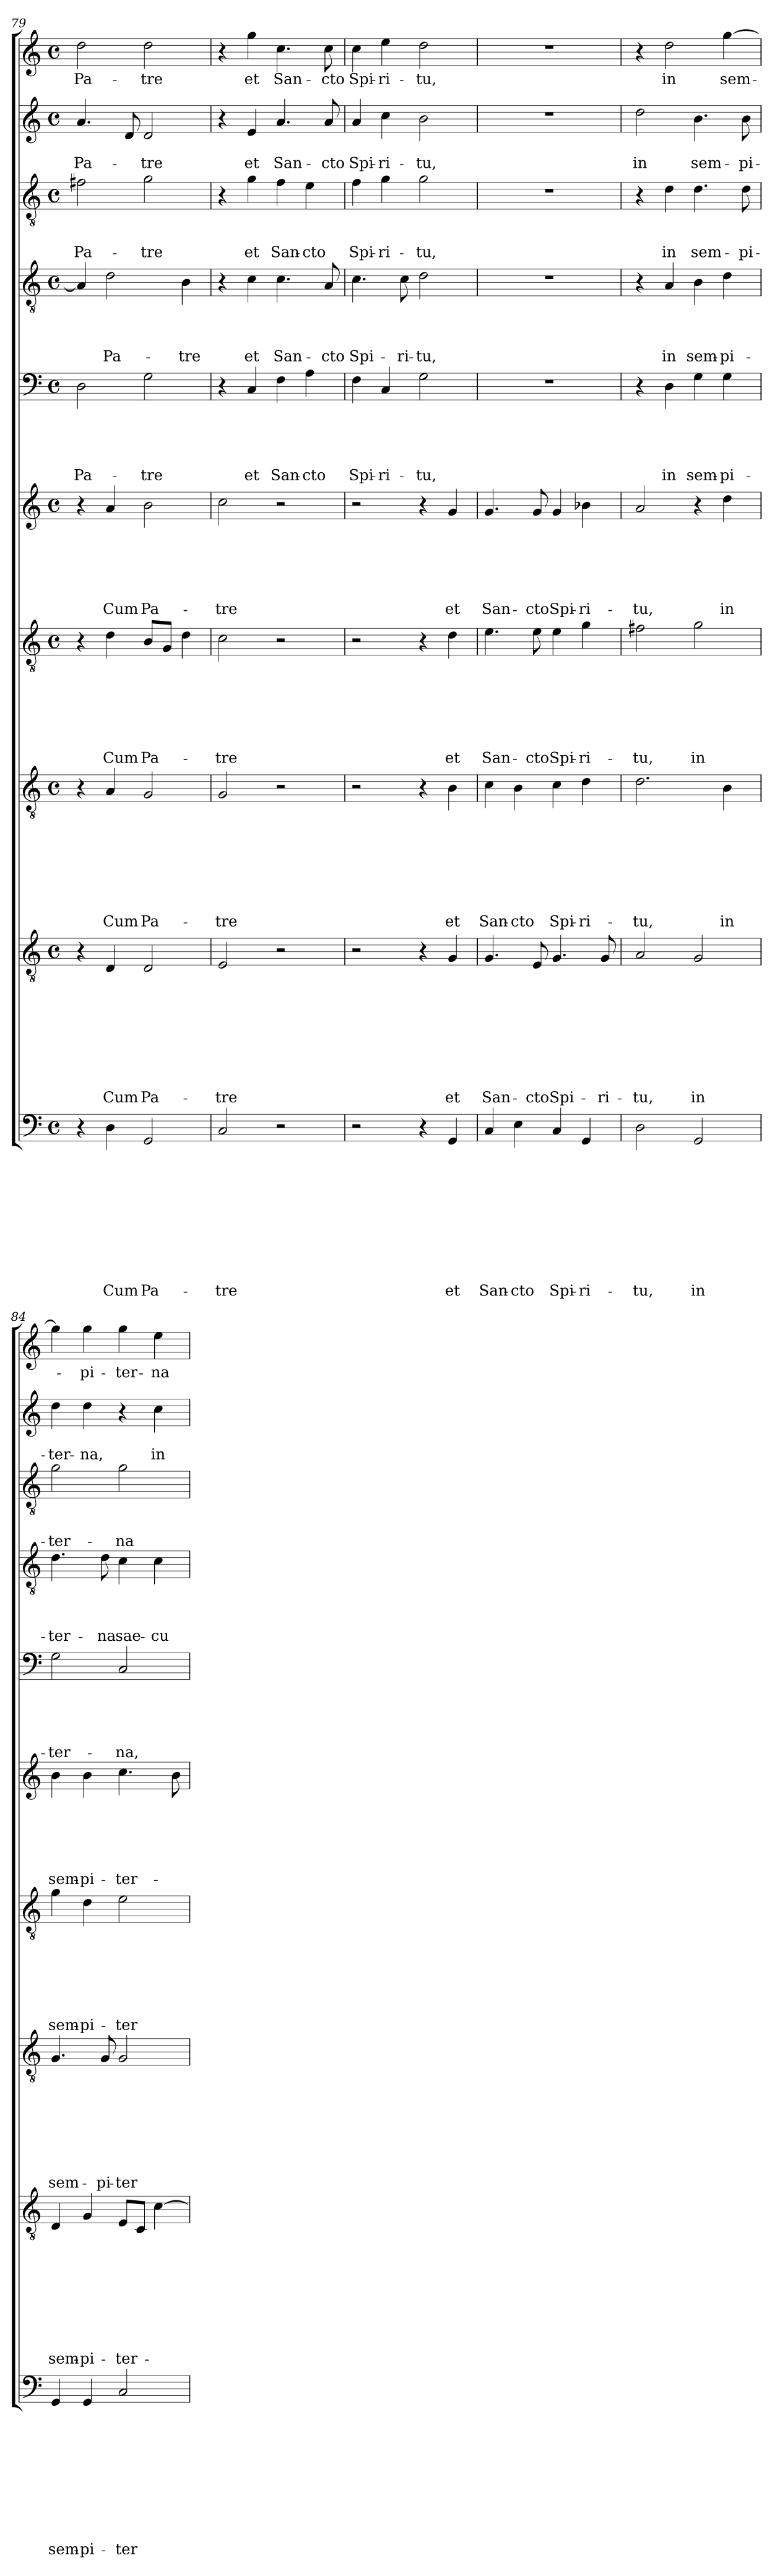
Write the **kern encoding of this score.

**kern	**text	**text	**text	**text	**text	**text	**text	**text	**text	**text	**kern	**text	**text	**text	**text	**text	**text	**text	**text	**text	**kern	**text	**text	**text	**text	**text	**text	**text	**text	**kern	**text	**text	**text	**text	**text	**text	**text	**kern	**text	**text	**text	**text	**text	**text	**kern	**text	**text	**text	**text	**text	**kern	**text	**text	**text	**text	**kern	**text	**text	**text	**kern	**text	**text	**kern	**text
*part10	*part10	*part10	*part10	*part10	*part10	*part10	*part10	*part10	*part10	*part10	*part9	*part9	*part9	*part9	*part9	*part9	*part9	*part9	*part9	*part9	*part8	*part8	*part8	*part8	*part8	*part8	*part8	*part8	*part8	*part7	*part7	*part7	*part7	*part7	*part7	*part7	*part7	*part6	*part6	*part6	*part6	*part6	*part6	*part6	*part5	*part5	*part5	*part5	*part5	*part5	*part4	*part4	*part4	*part4	*part4	*part3	*part3	*part3	*part3	*part2	*part2	*part2	*part1	*part1
*staff10	*staff10	*staff10	*staff10	*staff10	*staff10	*staff10	*staff10	*staff10	*staff10	*staff10	*staff9	*staff9	*staff9	*staff9	*staff9	*staff9	*staff9	*staff9	*staff9	*staff9	*staff8	*staff8	*staff8	*staff8	*staff8	*staff8	*staff8	*staff8	*staff8	*staff7	*staff7	*staff7	*staff7	*staff7	*staff7	*staff7	*staff7	*staff6	*staff6	*staff6	*staff6	*staff6	*staff6	*staff6	*staff5	*staff5	*staff5	*staff5	*staff5	*staff5	*staff4	*staff4	*staff4	*staff4	*staff4	*staff3	*staff3	*staff3	*staff3	*staff2	*staff2	*staff2	*staff1	*staff1
*clefF4	*	*	*	*	*	*	*	*	*	*	*clefGv2	*	*	*	*	*	*	*	*	*	*clefGv2	*	*	*	*	*	*	*	*	*clefGv2	*	*	*	*	*	*	*	*clefG2	*	*	*	*	*	*	*clefF4	*	*	*	*	*	*clefGv2	*	*	*	*	*clefGv2	*	*	*	*clefG2	*	*	*clefG2	*
*k[]	*	*	*	*	*	*	*	*	*	*	*k[]	*	*	*	*	*	*	*	*	*	*k[]	*	*	*	*	*	*	*	*	*k[]	*	*	*	*	*	*	*	*k[]	*	*	*	*	*	*	*k[]	*	*	*	*	*	*k[]	*	*	*	*	*k[]	*	*	*	*k[]	*	*	*k[]	*
*C:	*	*	*	*	*	*	*	*	*	*	*C:	*	*	*	*	*	*	*	*	*	*C:	*	*	*	*	*	*	*	*	*C:	*	*	*	*	*	*	*	*C:	*	*	*	*	*	*	*C:	*	*	*	*	*	*C:	*	*	*	*	*C:	*	*	*	*C:	*	*	*C:	*
*M4/4	*	*	*	*	*	*	*	*	*	*	*M4/4	*	*	*	*	*	*	*	*	*	*M4/4	*	*	*	*	*	*	*	*	*M4/4	*	*	*	*	*	*	*	*M4/4	*	*	*	*	*	*	*M4/4	*	*	*	*	*	*M4/4	*	*	*	*	*M4/4	*	*	*	*M4/4	*	*	*M4/4	*
*met(c)	*	*	*	*	*	*	*	*	*	*	*met(c)	*	*	*	*	*	*	*	*	*	*met(c)	*	*	*	*	*	*	*	*	*met(c)	*	*	*	*	*	*	*	*met(c)	*	*	*	*	*	*	*met(c)	*	*	*	*	*	*met(c)	*	*	*	*	*met(c)	*	*	*	*met(c)	*	*	*met(c)	*
=79	=79	=79	=79	=79	=79	=79	=79	=79	=79	=79	=79	=79	=79	=79	=79	=79	=79	=79	=79	=79	=79	=79	=79	=79	=79	=79	=79	=79	=79	=79	=79	=79	=79	=79	=79	=79	=79	=79	=79	=79	=79	=79	=79	=79	=79	=79	=79	=79	=79	=79	=79	=79	=79	=79	=79	=79	=79	=79	=79	=79	=79	=79	=79	=79
!	!	!	!	!	!	!	!	!	!	!	!	!	!	!	!	!	!	!	!	!	!	!	!	!	!	!	!	!	!	!	!	!	!	!	!	!	!	!	!	!	!	!	!	!	!	!	!	!	!	!LO:LY:b	!	!	!	!	!	!	!	!	!LO:LY:b	!	!	!LO:LY:b	!	!LO:LY:b
4r	.	.	.	.	.	.	.	.	.	.	4r	.	.	.	.	.	.	.	.	.	4r	.	.	.	.	.	.	.	.	4r	.	.	.	.	.	.	.	4r	.	.	.	.	.	.	2D\	.	.	.	.	Pa-	4A/]	.	.	.	.	2f#X\	.	.	Pa-	4.a/	.	Pa-	2dd\	Pa-
!	!	!	!	!	!	!	!	!	!	!LO:LY:b	!	!	!	!	!	!	!	!	!	!LO:LY:b	!	!	!	!	!	!	!	!	!LO:LY:b	!	!	!	!	!	!	!	!LO:LY:b	!	!	!	!	!	!	!LO:LY:b	!	!	!	!	!	!	!	!	!	!	!LO:LY:b	!	!	!	!	!	!	!	!	!
4D\	.	.	.	.	.	.	.	.	.	Cum	4D/	.	.	.	.	.	.	.	.	Cum	4A/	.	.	.	.	.	.	.	Cum	4d\	.	.	.	.	.	.	Cum	4a/	.	.	.	.	.	Cum	.	.	.	.	.	.	2d\	.	.	.	Pa-	.	.	.	.	.	.	.	.	.
.	.	.	.	.	.	.	.	.	.	.	.	.	.	.	.	.	.	.	.	.	.	.	.	.	.	.	.	.	.	.	.	.	.	.	.	.	.	.	.	.	.	.	.	.	.	.	.	.	.	.	.	.	.	.	.	.	.	.	.	8d/	.	.	.	.
!	!	!	!	!	!	!	!	!	!	!LO:LY:b	!	!	!	!	!	!	!	!	!	!LO:LY:b	!	!	!	!	!	!	!	!	!LO:LY:b	!	!	!	!	!	!	!	!LO:LY:b	!	!	!	!	!	!	!LO:LY:b	!	!	!	!	!	!LO:LY:b	!	!	!	!	!	!	!	!	!LO:LY:b	!	!	!LO:LY:b	!	!LO:LY:b
2GG/	.	.	.	.	.	.	.	.	.	Pa-	2D/	.	.	.	.	.	.	.	.	Pa-	2G/	.	.	.	.	.	.	.	Pa-	8B/L	.	.	.	.	.	.	Pa-	2b\	.	.	.	.	.	Pa-	2G\	.	.	.	.	-tre	.	.	.	.	.	2g\	.	.	-tre	2d/	.	-tre	2dd\	-tre
.	.	.	.	.	.	.	.	.	.	.	.	.	.	.	.	.	.	.	.	.	.	.	.	.	.	.	.	.	.	8G/J	.	.	.	.	.	.	.	.	.	.	.	.	.	.	.	.	.	.	.	.	.	.	.	.	.	.	.	.	.	.	.	.	.	.
!	!	!	!	!	!	!	!	!	!	!	!	!	!	!	!	!	!	!	!	!	!	!	!	!	!	!	!	!	!	!	!	!	!	!	!	!	!	!	!	!	!	!	!	!	!	!	!	!	!	!	!	!	!	!	!LO:LY:b	!	!	!	!	!	!	!	!	!
.	.	.	.	.	.	.	.	.	.	.	.	.	.	.	.	.	.	.	.	.	.	.	.	.	.	.	.	.	.	4d\	.	.	.	.	.	.	.	.	.	.	.	.	.	.	.	.	.	.	.	.	4B\	.	.	.	-tre	.	.	.	.	.	.	.	.	.
!!LO:PB:g=z
=80	=80	=80	=80	=80	=80	=80	=80	=80	=80	=80	=80	=80	=80	=80	=80	=80	=80	=80	=80	=80	=80	=80	=80	=80	=80	=80	=80	=80	=80	=80	=80	=80	=80	=80	=80	=80	=80	=80	=80	=80	=80	=80	=80	=80	=80	=80	=80	=80	=80	=80	=80	=80	=80	=80	=80	=80	=80	=80	=80	=80	=80	=80	=80	=80
!	!	!	!	!	!	!	!	!	!	!LO:LY:b	!	!	!	!	!	!	!	!	!	!LO:LY:b	!	!	!	!	!	!	!	!	!LO:LY:b	!	!	!	!	!	!	!	!LO:LY:b	!	!	!	!	!	!	!LO:LY:b	!	!	!	!	!	!	!	!	!	!	!	!	!	!	!	!	!	!	!	!
2C/	.	.	.	.	.	.	.	.	.	-tre	2E/	.	.	.	.	.	.	.	.	-tre	2G/	.	.	.	.	.	.	.	-tre	2c\	.	.	.	.	.	.	-tre	2cc\	.	.	.	.	.	-tre	4r	.	.	.	.	.	4r	.	.	.	.	4r	.	.	.	4r	.	.	4r	.
!	!	!	!	!	!	!	!	!	!	!	!	!	!	!	!	!	!	!	!	!	!	!	!	!	!	!	!	!	!	!	!	!	!	!	!	!	!	!	!	!	!	!	!	!	!	!	!	!	!	!LO:LY:b	!	!	!	!	!LO:LY:b	!	!	!	!LO:LY:b	!	!	!LO:LY:b	!	!LO:LY:b
.	.	.	.	.	.	.	.	.	.	.	.	.	.	.	.	.	.	.	.	.	.	.	.	.	.	.	.	.	.	.	.	.	.	.	.	.	.	.	.	.	.	.	.	.	4C/	.	.	.	.	et	4c\	.	.	.	et	4g\	.	.	et	4e/	.	et	4gg\	et
!	!	!	!	!	!	!	!	!	!	!	!	!	!	!	!	!	!	!	!	!	!	!	!	!	!	!	!	!	!	!	!	!	!	!	!	!	!	!	!	!	!	!	!	!	!	!	!	!	!	!LO:LY:b	!	!	!	!	!LO:LY:b	!	!	!	!LO:LY:b	!	!	!LO:LY:b	!	!LO:LY:b
2r	.	.	.	.	.	.	.	.	.	.	2r	.	.	.	.	.	.	.	.	.	2r	.	.	.	.	.	.	.	.	2r	.	.	.	.	.	.	.	2r	.	.	.	.	.	.	4F\	.	.	.	.	San-	4.c\	.	.	.	San-	4f\	.	.	San-	4.a/	.	San-	4.cc\	San-
!	!	!	!	!	!	!	!	!	!	!	!	!	!	!	!	!	!	!	!	!	!	!	!	!	!	!	!	!	!	!	!	!	!	!	!	!	!	!	!	!	!	!	!	!	!	!	!	!	!	!LO:LY:b	!	!	!	!	!	!	!	!	!LO:LY:b	!	!	!	!	!
.	.	.	.	.	.	.	.	.	.	.	.	.	.	.	.	.	.	.	.	.	.	.	.	.	.	.	.	.	.	.	.	.	.	.	.	.	.	.	.	.	.	.	.	.	4A\	.	.	.	.	-cto	.	.	.	.	.	4e\	.	.	-cto	.	.	.	.	.
!	!	!	!	!	!	!	!	!	!	!	!	!	!	!	!	!	!	!	!	!	!	!	!	!	!	!	!	!	!	!	!	!	!	!	!	!	!	!	!	!	!	!	!	!	!	!	!	!	!	!	!	!	!	!	!LO:LY:b	!	!	!	!	!	!	!LO:LY:b	!	!LO:LY:b
.	.	.	.	.	.	.	.	.	.	.	.	.	.	.	.	.	.	.	.	.	.	.	.	.	.	.	.	.	.	.	.	.	.	.	.	.	.	.	.	.	.	.	.	.	.	.	.	.	.	.	8A/	.	.	.	-cto	.	.	.	.	8a/	.	-cto	8cc\	-cto
=81	=81	=81	=81	=81	=81	=81	=81	=81	=81	=81	=81	=81	=81	=81	=81	=81	=81	=81	=81	=81	=81	=81	=81	=81	=81	=81	=81	=81	=81	=81	=81	=81	=81	=81	=81	=81	=81	=81	=81	=81	=81	=81	=81	=81	=81	=81	=81	=81	=81	=81	=81	=81	=81	=81	=81	=81	=81	=81	=81	=81	=81	=81	=81	=81
!	!	!	!	!	!	!	!	!	!	!	!	!	!	!	!	!	!	!	!	!	!	!	!	!	!	!	!	!	!	!	!	!	!	!	!	!	!	!	!	!	!	!	!	!	!	!	!	!	!	!LO:LY:b	!	!	!	!	!LO:LY:b	!	!	!	!LO:LY:b	!	!	!LO:LY:b	!	!LO:LY:b
2r	.	.	.	.	.	.	.	.	.	.	2r	.	.	.	.	.	.	.	.	.	2r	.	.	.	.	.	.	.	.	2r	.	.	.	.	.	.	.	2r	.	.	.	.	.	.	4F\	.	.	.	.	Spi-	4.c\	.	.	.	Spi-	4f\	.	.	Spi-	4a/	.	Spi-	4cc\	Spi-
!	!	!	!	!	!	!	!	!	!	!	!	!	!	!	!	!	!	!	!	!	!	!	!	!	!	!	!	!	!	!	!	!	!	!	!	!	!	!	!	!	!	!	!	!	!	!	!	!	!	!LO:LY:b	!	!	!	!	!	!	!	!	!LO:LY:b	!	!	!LO:LY:b	!	!LO:LY:b
.	.	.	.	.	.	.	.	.	.	.	.	.	.	.	.	.	.	.	.	.	.	.	.	.	.	.	.	.	.	.	.	.	.	.	.	.	.	.	.	.	.	.	.	.	4C/	.	.	.	.	-ri-	.	.	.	.	.	4g\	.	.	-ri-	4cc\	.	-ri-	4ee\	-ri-
!	!	!	!	!	!	!	!	!	!	!	!	!	!	!	!	!	!	!	!	!	!	!	!	!	!	!	!	!	!	!	!	!	!	!	!	!	!	!	!	!	!	!	!	!	!	!	!	!	!	!	!	!	!	!	!LO:LY:b	!	!	!	!	!	!	!	!	!
.	.	.	.	.	.	.	.	.	.	.	.	.	.	.	.	.	.	.	.	.	.	.	.	.	.	.	.	.	.	.	.	.	.	.	.	.	.	.	.	.	.	.	.	.	.	.	.	.	.	.	8c\	.	.	.	-ri-	.	.	.	.	.	.	.	.	.
!	!	!	!	!	!	!	!	!	!	!	!	!	!	!	!	!	!	!	!	!	!	!	!	!	!	!	!	!	!	!	!	!	!	!	!	!	!	!	!	!	!	!	!	!	!	!	!	!	!	!LO:LY:b	!	!	!	!	!LO:LY:b	!	!	!	!LO:LY:b	!	!	!LO:LY:b	!	!LO:LY:b
4r	.	.	.	.	.	.	.	.	.	.	4r	.	.	.	.	.	.	.	.	.	4r	.	.	.	.	.	.	.	.	4r	.	.	.	.	.	.	.	4r	.	.	.	.	.	.	2G\	.	.	.	.	-tu,	2d\	.	.	.	-tu,	2g\	.	.	-tu,	2b\	.	-tu,	2dd\	-tu,
!	!	!	!	!	!	!	!	!	!	!LO:LY:b	!	!	!	!	!	!	!	!	!	!LO:LY:b	!	!	!	!	!	!	!	!	!LO:LY:b	!	!	!	!	!	!	!	!LO:LY:b	!	!	!	!	!	!	!LO:LY:b	!	!	!	!	!	!	!	!	!	!	!	!	!	!	!	!	!	!	!	!
4GG/	.	.	.	.	.	.	.	.	.	et	4G/	.	.	.	.	.	.	.	.	et	4B\	.	.	.	.	.	.	.	et	4d\	.	.	.	.	.	.	et	4g/	.	.	.	.	.	et	.	.	.	.	.	.	.	.	.	.	.	.	.	.	.	.	.	.	.	.
=82	=82	=82	=82	=82	=82	=82	=82	=82	=82	=82	=82	=82	=82	=82	=82	=82	=82	=82	=82	=82	=82	=82	=82	=82	=82	=82	=82	=82	=82	=82	=82	=82	=82	=82	=82	=82	=82	=82	=82	=82	=82	=82	=82	=82	=82	=82	=82	=82	=82	=82	=82	=82	=82	=82	=82	=82	=82	=82	=82	=82	=82	=82	=82	=82
!	!	!	!	!	!	!	!	!	!	!LO:LY:b	!	!	!	!	!	!	!	!	!	!LO:LY:b	!	!	!	!	!	!	!	!	!LO:LY:b	!	!	!	!	!	!	!	!LO:LY:b	!	!	!	!	!	!	!LO:LY:b	!	!	!	!	!	!	!	!	!	!	!	!	!	!	!	!	!	!	!	!
4C/	.	.	.	.	.	.	.	.	.	San-	4.G/	.	.	.	.	.	.	.	.	San-	4c\	.	.	.	.	.	.	.	San-	4.e\	.	.	.	.	.	.	San-	4.g/	.	.	.	.	.	San-	1r	.	.	.	.	.	1r	.	.	.	.	1r	.	.	.	1r	.	.	1r	.
!	!	!	!	!	!	!	!	!	!	!LO:LY:b	!	!	!	!	!	!	!	!	!	!	!	!	!	!	!	!	!	!	!LO:LY:b	!	!	!	!	!	!	!	!	!	!	!	!	!	!	!	!	!	!	!	!	!	!	!	!	!	!	!	!	!	!	!	!	!	!	!
4E\	.	.	.	.	.	.	.	.	.	-cto	.	.	.	.	.	.	.	.	.	.	4B\	.	.	.	.	.	.	.	-cto	.	.	.	.	.	.	.	.	.	.	.	.	.	.	.	.	.	.	.	.	.	.	.	.	.	.	.	.	.	.	.	.	.	.	.
!	!	!	!	!	!	!	!	!	!	!	!	!	!	!	!	!	!	!	!	!LO:LY:b	!	!	!	!	!	!	!	!	!	!	!	!	!	!	!	!	!LO:LY:b	!	!	!	!	!	!	!LO:LY:b	!	!	!	!	!	!	!	!	!	!	!	!	!	!	!	!	!	!	!	!
.	.	.	.	.	.	.	.	.	.	.	8E/	.	.	.	.	.	.	.	.	-cto	.	.	.	.	.	.	.	.	.	8e\	.	.	.	.	.	.	-cto	8g/	.	.	.	.	.	-cto	.	.	.	.	.	.	.	.	.	.	.	.	.	.	.	.	.	.	.	.
!	!	!	!	!	!	!	!	!	!	!LO:LY:b	!	!	!	!	!	!	!	!	!	!LO:LY:b	!	!	!	!	!	!	!	!	!LO:LY:b	!	!	!	!	!	!	!	!LO:LY:b	!	!	!	!	!	!	!LO:LY:b	!	!	!	!	!	!	!	!	!	!	!	!	!	!	!	!	!	!	!	!
4C/	.	.	.	.	.	.	.	.	.	Spi-	4.G/	.	.	.	.	.	.	.	.	Spi-	4c\	.	.	.	.	.	.	.	Spi-	4e\	.	.	.	.	.	.	Spi-	4g/	.	.	.	.	.	Spi-	.	.	.	.	.	.	.	.	.	.	.	.	.	.	.	.	.	.	.	.
!	!	!	!	!	!	!	!	!	!	!LO:LY:b	!	!	!	!	!	!	!	!	!	!	!	!	!	!	!	!	!	!	!LO:LY:b	!	!	!	!	!	!	!	!LO:LY:b	!	!	!	!	!	!	!LO:LY:b	!	!	!	!	!	!	!	!	!	!	!	!	!	!	!	!	!	!	!	!
4GG/	.	.	.	.	.	.	.	.	.	-ri-	.	.	.	.	.	.	.	.	.	.	4d\	.	.	.	.	.	.	.	-ri-	4g\	.	.	.	.	.	.	-ri-	4b-X\	.	.	.	.	.	-ri-	.	.	.	.	.	.	.	.	.	.	.	.	.	.	.	.	.	.	.	.
!	!	!	!	!	!	!	!	!	!	!	!	!	!	!	!	!	!	!	!	!LO:LY:b	!	!	!	!	!	!	!	!	!	!	!	!	!	!	!	!	!	!	!	!	!	!	!	!	!	!	!	!	!	!	!	!	!	!	!	!	!	!	!	!	!	!	!	!
.	.	.	.	.	.	.	.	.	.	.	8G/	.	.	.	.	.	.	.	.	-ri-	.	.	.	.	.	.	.	.	.	.	.	.	.	.	.	.	.	.	.	.	.	.	.	.	.	.	.	.	.	.	.	.	.	.	.	.	.	.	.	.	.	.	.	.
=83	=83	=83	=83	=83	=83	=83	=83	=83	=83	=83	=83	=83	=83	=83	=83	=83	=83	=83	=83	=83	=83	=83	=83	=83	=83	=83	=83	=83	=83	=83	=83	=83	=83	=83	=83	=83	=83	=83	=83	=83	=83	=83	=83	=83	=83	=83	=83	=83	=83	=83	=83	=83	=83	=83	=83	=83	=83	=83	=83	=83	=83	=83	=83	=83
!	!	!	!	!	!	!	!	!	!	!LO:LY:b	!	!	!	!	!	!	!	!	!	!LO:LY:b	!	!	!	!	!	!	!	!	!LO:LY:b	!	!	!	!	!	!	!	!LO:LY:b	!	!	!	!	!	!	!LO:LY:b	!	!	!	!	!	!	!	!	!	!	!	!	!	!	!	!	!	!LO:LY:b	!	!
2D\	.	.	.	.	.	.	.	.	.	-tu,	2A/	.	.	.	.	.	.	.	.	-tu,	2.d\	.	.	.	.	.	.	.	-tu,	2f#X\	.	.	.	.	.	.	-tu,	2a/	.	.	.	.	.	-tu,	4r	.	.	.	.	.	4r	.	.	.	.	4r	.	.	.	2dd\	.	in	4r	.
!	!	!	!	!	!	!	!	!	!	!	!	!	!	!	!	!	!	!	!	!	!	!	!	!	!	!	!	!	!	!	!	!	!	!	!	!	!	!	!	!	!	!	!	!	!	!	!	!	!	!LO:LY:b	!	!	!	!	!LO:LY:b	!	!	!	!LO:LY:b	!	!	!	!	!LO:LY:b
.	.	.	.	.	.	.	.	.	.	.	.	.	.	.	.	.	.	.	.	.	.	.	.	.	.	.	.	.	.	.	.	.	.	.	.	.	.	.	.	.	.	.	.	.	4D\	.	.	.	.	in	4A/	.	.	.	in	4d\	.	.	in	.	.	.	2dd\	in
!	!	!	!	!	!	!	!	!	!	!LO:LY:b	!	!	!	!	!	!	!	!	!	!LO:LY:b	!	!	!	!	!	!	!	!	!	!	!	!	!	!	!	!	!LO:LY:b	!	!	!	!	!	!	!	!	!	!	!	!	!LO:LY:b	!	!	!	!	!LO:LY:b	!	!	!	!LO:LY:b	!	!	!LO:LY:b	!	!
2GG/	.	.	.	.	.	.	.	.	.	in	2G/	.	.	.	.	.	.	.	.	in	.	.	.	.	.	.	.	.	.	2g\	.	.	.	.	.	.	in	4r	.	.	.	.	.	.	4G\	.	.	.	.	sem-	4B\	.	.	.	sem-	4.d\	.	.	sem-	4.b\	.	sem-	.	.
!	!	!	!	!	!	!	!	!	!	!	!	!	!	!	!	!	!	!	!	!	!	!	!	!	!	!	!	!	!LO:LY:b	!	!	!	!	!	!	!	!	!	!	!	!	!	!	!LO:LY:b	!	!	!	!	!	!LO:LY:b	!	!	!	!	!LO:LY:b	!	!	!	!	!	!	!	!	!LO:LY:b
.	.	.	.	.	.	.	.	.	.	.	.	.	.	.	.	.	.	.	.	.	4B\	.	.	.	.	.	.	.	in	.	.	.	.	.	.	.	.	4dd\	.	.	.	.	.	in	4G\	.	.	.	.	-pi-	4d\	.	.	.	-pi-	.	.	.	.	.	.	.	[4gg\	sem-
!	!	!	!	!	!	!	!	!	!	!	!	!	!	!	!	!	!	!	!	!	!	!	!	!	!	!	!	!	!	!	!	!	!	!	!	!	!	!	!	!	!	!	!	!	!	!	!	!	!	!	!	!	!	!	!	!	!	!	!LO:LY:b	!	!	!LO:LY:b	!	!
.	.	.	.	.	.	.	.	.	.	.	.	.	.	.	.	.	.	.	.	.	.	.	.	.	.	.	.	.	.	.	.	.	.	.	.	.	.	.	.	.	.	.	.	.	.	.	.	.	.	.	.	.	.	.	.	8d\	.	.	-pi-	8b\	.	-pi-	.	.
=84	=84	=84	=84	=84	=84	=84	=84	=84	=84	=84	=84	=84	=84	=84	=84	=84	=84	=84	=84	=84	=84	=84	=84	=84	=84	=84	=84	=84	=84	=84	=84	=84	=84	=84	=84	=84	=84	=84	=84	=84	=84	=84	=84	=84	=84	=84	=84	=84	=84	=84	=84	=84	=84	=84	=84	=84	=84	=84	=84	=84	=84	=84	=84	=84
!	!	!	!	!	!	!	!	!	!	!LO:LY:b	!	!	!	!	!	!	!	!	!	!LO:LY:b	!	!	!	!	!	!	!	!	!LO:LY:b	!	!	!	!	!	!	!	!LO:LY:b	!	!	!	!	!	!	!LO:LY:b	!	!	!	!	!	!LO:LY:b	!	!	!	!	!LO:LY:b	!	!	!	!LO:LY:b	!	!	!LO:LY:b	!	!
4GG/	.	.	.	.	.	.	.	.	.	sem-	4D/	.	.	.	.	.	.	.	.	sem-	4.G/	.	.	.	.	.	.	.	sem-	4g\	.	.	.	.	.	.	sem-	4b\	.	.	.	.	.	sem-	2G\	.	.	.	.	-ter-	4.d\	.	.	.	-ter-	2g\	.	.	-ter-	4dd\	.	-ter-	4gg\]	.
!	!	!	!	!	!	!	!	!	!	!LO:LY:b	!	!	!	!	!	!	!	!	!	!LO:LY:b	!	!	!	!	!	!	!	!	!	!	!	!	!	!	!	!	!LO:LY:b	!	!	!	!	!	!	!LO:LY:b	!	!	!	!	!	!	!	!	!	!	!	!	!	!	!	!	!	!LO:LY:b	!	!LO:LY:b
4GG/	.	.	.	.	.	.	.	.	.	-pi-	4G/	.	.	.	.	.	.	.	.	-pi-	.	.	.	.	.	.	.	.	.	4d\	.	.	.	.	.	.	-pi-	4b\	.	.	.	.	.	-pi-	.	.	.	.	.	.	.	.	.	.	.	.	.	.	.	4dd\	.	-na,	4gg\	-pi-
!	!	!	!	!	!	!	!	!	!	!	!	!	!	!	!	!	!	!	!	!	!	!	!	!	!	!	!	!	!LO:LY:b	!	!	!	!	!	!	!	!	!	!	!	!	!	!	!	!	!	!	!	!	!	!	!	!	!	!LO:LY:b	!	!	!	!	!	!	!	!	!
.	.	.	.	.	.	.	.	.	.	.	.	.	.	.	.	.	.	.	.	.	8G/	.	.	.	.	.	.	.	-pi-	.	.	.	.	.	.	.	.	.	.	.	.	.	.	.	.	.	.	.	.	.	8d\	.	.	.	-na	.	.	.	.	.	.	.	.	.
!	!	!	!	!	!	!	!	!	!	!LO:LY:b	!	!	!	!	!	!	!	!	!	!LO:LY:b	!	!	!	!	!	!	!	!	!LO:LY:b	!	!	!	!	!	!	!	!LO:LY:b	!	!	!	!	!	!	!LO:LY:b	!	!	!	!	!	!LO:LY:b	!	!	!	!	!LO:LY:b	!	!	!	!LO:LY:b	!	!	!	!	!LO:LY:b
2C/	.	.	.	.	.	.	.	.	.	-ter-	8E/L	.	.	.	.	.	.	.	.	-ter-	2G/	.	.	.	.	.	.	.	-ter-	2e\	.	.	.	.	.	.	-ter-	4.cc\	.	.	.	.	.	-ter-	2C/	.	.	.	.	-na,	4c\	.	.	.	sae-	2g\	.	.	-na	4r	.	.	4gg\	-ter-
.	.	.	.	.	.	.	.	.	.	.	8C/J	.	.	.	.	.	.	.	.	.	.	.	.	.	.	.	.	.	.	.	.	.	.	.	.	.	.	.	.	.	.	.	.	.	.	.	.	.	.	.	.	.	.	.	.	.	.	.	.	.	.	.	.	.
!	!	!	!	!	!	!	!	!	!	!	!	!	!	!	!	!	!	!	!	!	!	!	!	!	!	!	!	!	!	!	!	!	!	!	!	!	!	!	!	!	!	!	!	!	!	!	!	!	!	!	!	!	!	!	!LO:LY:b	!	!	!	!	!	!	!LO:LY:b	!	!LO:LY:b
.	.	.	.	.	.	.	.	.	.	.	[4c\	.	.	.	.	.	.	.	.	.	.	.	.	.	.	.	.	.	.	.	.	.	.	.	.	.	.	.	.	.	.	.	.	.	.	.	.	.	.	.	4c\	.	.	.	-cu-	.	.	.	.	4cc\	.	in	4ee\	-na
.	.	.	.	.	.	.	.	.	.	.	.	.	.	.	.	.	.	.	.	.	.	.	.	.	.	.	.	.	.	.	.	.	.	.	.	.	.	8b\	.	.	.	.	.	.	.	.	.	.	.	.	.	.	.	.	.	.	.	.	.	.	.	.	.	.
=	=	=	=	=	=	=	=	=	=	=	=	=	=	=	=	=	=	=	=	=	=	=	=	=	=	=	=	=	=	=	=	=	=	=	=	=	=	=	=	=	=	=	=	=	=	=	=	=	=	=	=	=	=	=	=	=	=	=	=	=	=	=	=	=
*-	*-	*-	*-	*-	*-	*-	*-	*-	*-	*-	*-	*-	*-	*-	*-	*-	*-	*-	*-	*-	*-	*-	*-	*-	*-	*-	*-	*-	*-	*-	*-	*-	*-	*-	*-	*-	*-	*-	*-	*-	*-	*-	*-	*-	*-	*-	*-	*-	*-	*-	*-	*-	*-	*-	*-	*-	*-	*-	*-	*-	*-	*-	*-	*-
